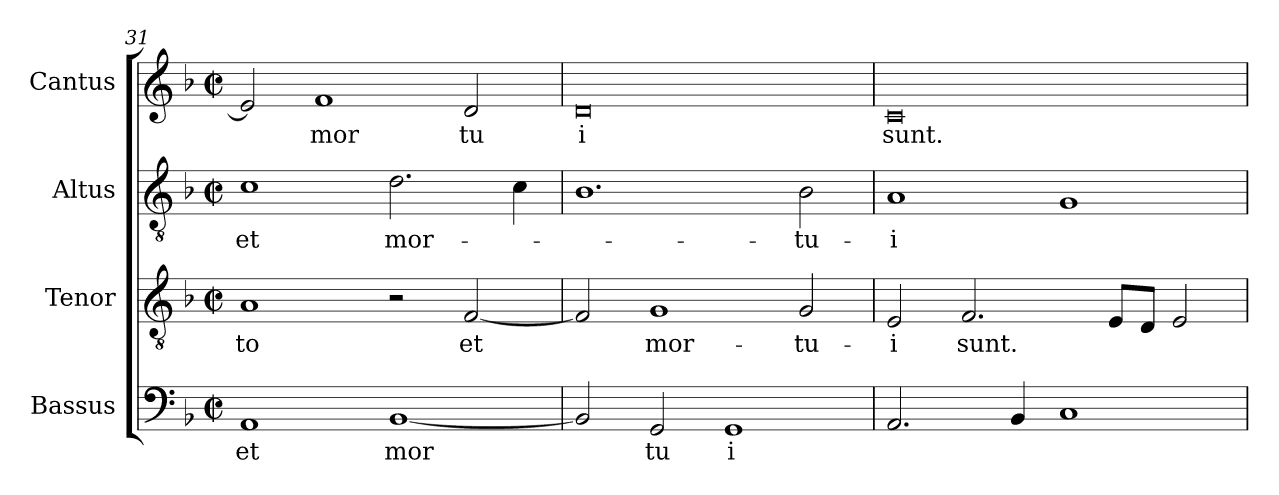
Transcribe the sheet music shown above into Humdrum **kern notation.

**kern	**text	**kern	**text	**kern	**text	**kern	**text
*part4	*part4	*part3	*part3	*part2	*part2	*part1	*part1
*staff4	*staff4	*staff3	*staff3	*staff2	*staff2	*staff1	*staff1
*I"Bassus	*	*I"Tenor	*	*I"Altus	*	*I"Cantus	*
*clefF4	*	*clefGv2	*	*clefGv2	*	*clefG2	*
*k[b-]	*	*k[b-]	*	*k[b-]	*	*k[b-]	*
*F:	*	*F:	*	*F:	*	*F:	*
*M2/2	*	*M2/2	*	*M2/2	*	*M2/2	*
*met(c|)	*	*met(c|)	*	*met(c|)	*	*met(c|)	*
=31	=31	=31	=31	=31	=31	=31	=31
!	!LO:LY:b:cj	!	!LO:LY:b:cj	!	!LO:LY:b:cj	!	!
1AA	et	1A	to	1c	et	2e/]	.
!	!	!	!	!	!	!	!LO:LY:b:cj
.	.	.	.	.	.	1f	mor
!	!LO:LY:b	!	!	!	!LO:LY:b	!	!
[<1BB-	mor	2r	.	2.d\	mor-	.	.
!	!	!	!LO:LY:b:cj	!	!	!	!LO:LY:b:cj
.	.	[<2F/	et	.	.	2d/	tu
.	.	.	.	4c\	.	.	.
=32	=32	=32	=32	=32	=32	=32	=32
!	!	!	!	!	!	!	!LO:LY:b:cj
2BB-/]	.	2F/]	.	1.B-	.	0d	i
!	!LO:LY:b:cj	!	!LO:LY:b:cj	!	!	!	!
2GG/	tu	1G	mor-	.	.	.	.
!	!LO:LY:b:rj	!	!	!	!	!	!
1GG	i	.	.	.	.	.	.
!	!	!	!LO:LY:b:cj	!	!LO:LY:b:cj	!	!
.	.	2G/	-tu-	2B-\	-tu-	.	.
=33	=33	=33	=33	=33	=33	=33	=33
!	!	!	!LO:LY:b:cj	!	!LO:LY:b:rj	!	!LO:LY:b:cj
2.AA/	.	2E/	-i	1A	-i	0c	sunt.
!	!	!	!LO:LY:b	!	!	!	!
.	.	2.F/	sunt.	.	.	.	.
4BB-/	.	.	.	.	.	.	.
1C	.	.	.	1G	.	.	.
.	.	8E/L	.	.	.	.	.
.	.	8D/J	.	.	.	.	.
.	.	2E/	.	.	.	.	.
=	=	=	=	=	=	=	=
*-	*-	*-	*-	*-	*-	*-	*-
